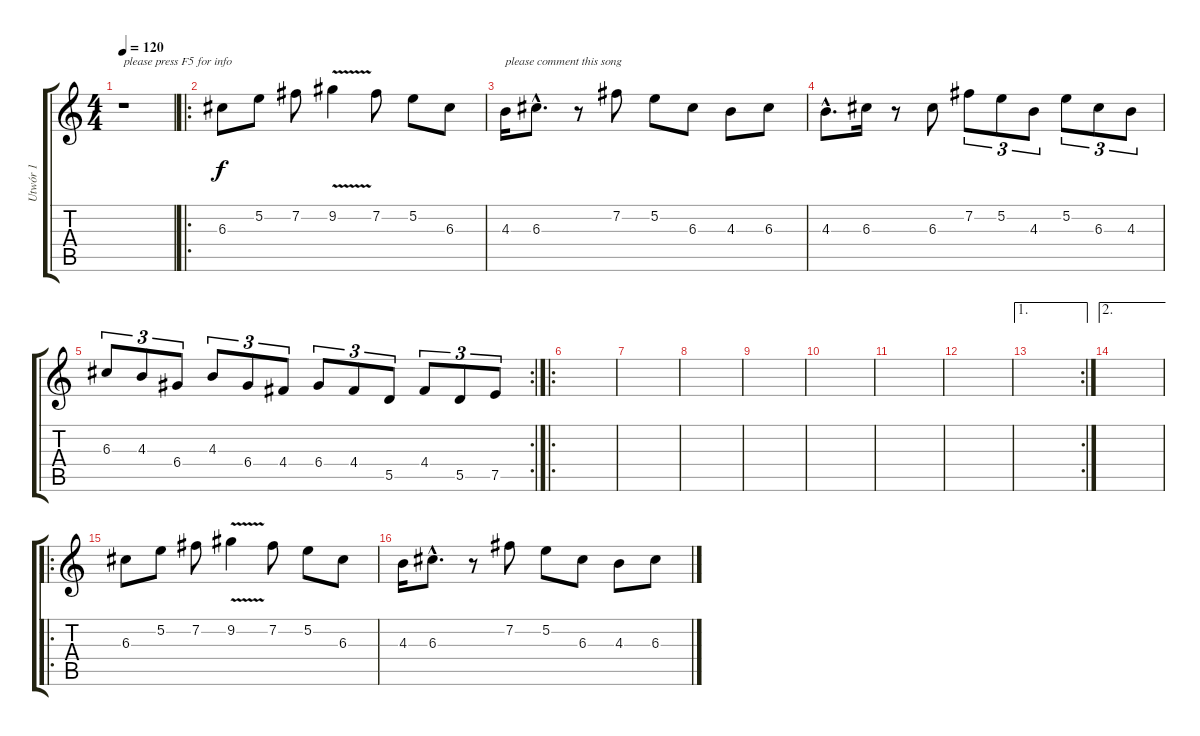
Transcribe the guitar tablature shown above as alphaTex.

\track ("Utwór 1" "Utwór 1") {instrument distortionguitar}
\staff {score tabs}
\tuning (E4 B3 G3 D3 A2 D2) {hide}
\ts (4 4)
\tempo 120
\clef g2
\ks c
r.1{txt "please press F5 for info" dy f instrument distortionguitar} |
\ro
6.3.8 5.2.8 7.2.8 9.2{v}.4 7.2.8 5.2.8 6.3.8 |
4.3.16{txt "please comment this song"} 6.3{hac}.8{d} r.8 7.2.8 5.2.8 6.3.8 4.3.8 6.3.8 |
4.3{hac}.8{d txt ""} 6.3.16 r.8 6.3.8 7.2.8{tu (3 2)} 5.2.8{tu (3 2)} 4.3.8{tu (3 2)} 5.2.8{tu (3 2)} 6.3.8{tu (3 2)} 4.3.8{tu (3 2)} |
\rc 2
6.3.8{tu (3 2)} 4.3.8{tu (3 2)} 6.4.8{tu (3 2)} 4.3.8{tu (3 2)} 6.4.8{tu (3 2)} 4.4.8{tu (3 2)} 6.4.8{tu (3 2)} 4.4.8{tu (3 2)} 5.5.8{tu (3 2)} 4.4.8{tu (3 2)} 5.5.8{tu (3 2)} 7.5.8{tu (3 2)} |
\ro
|
|
|
|
|
|
|
\ae 1
\rc 2
|
\ae 2
|
\ro
6.3.8 5.2.8 7.2.8 9.2{v}.4 7.2.8 5.2.8 6.3.8 |
4.3.16 6.3{hac}.8{d} r.8 7.2.8 5.2.8 6.3.8 4.3.8 6.3.8
